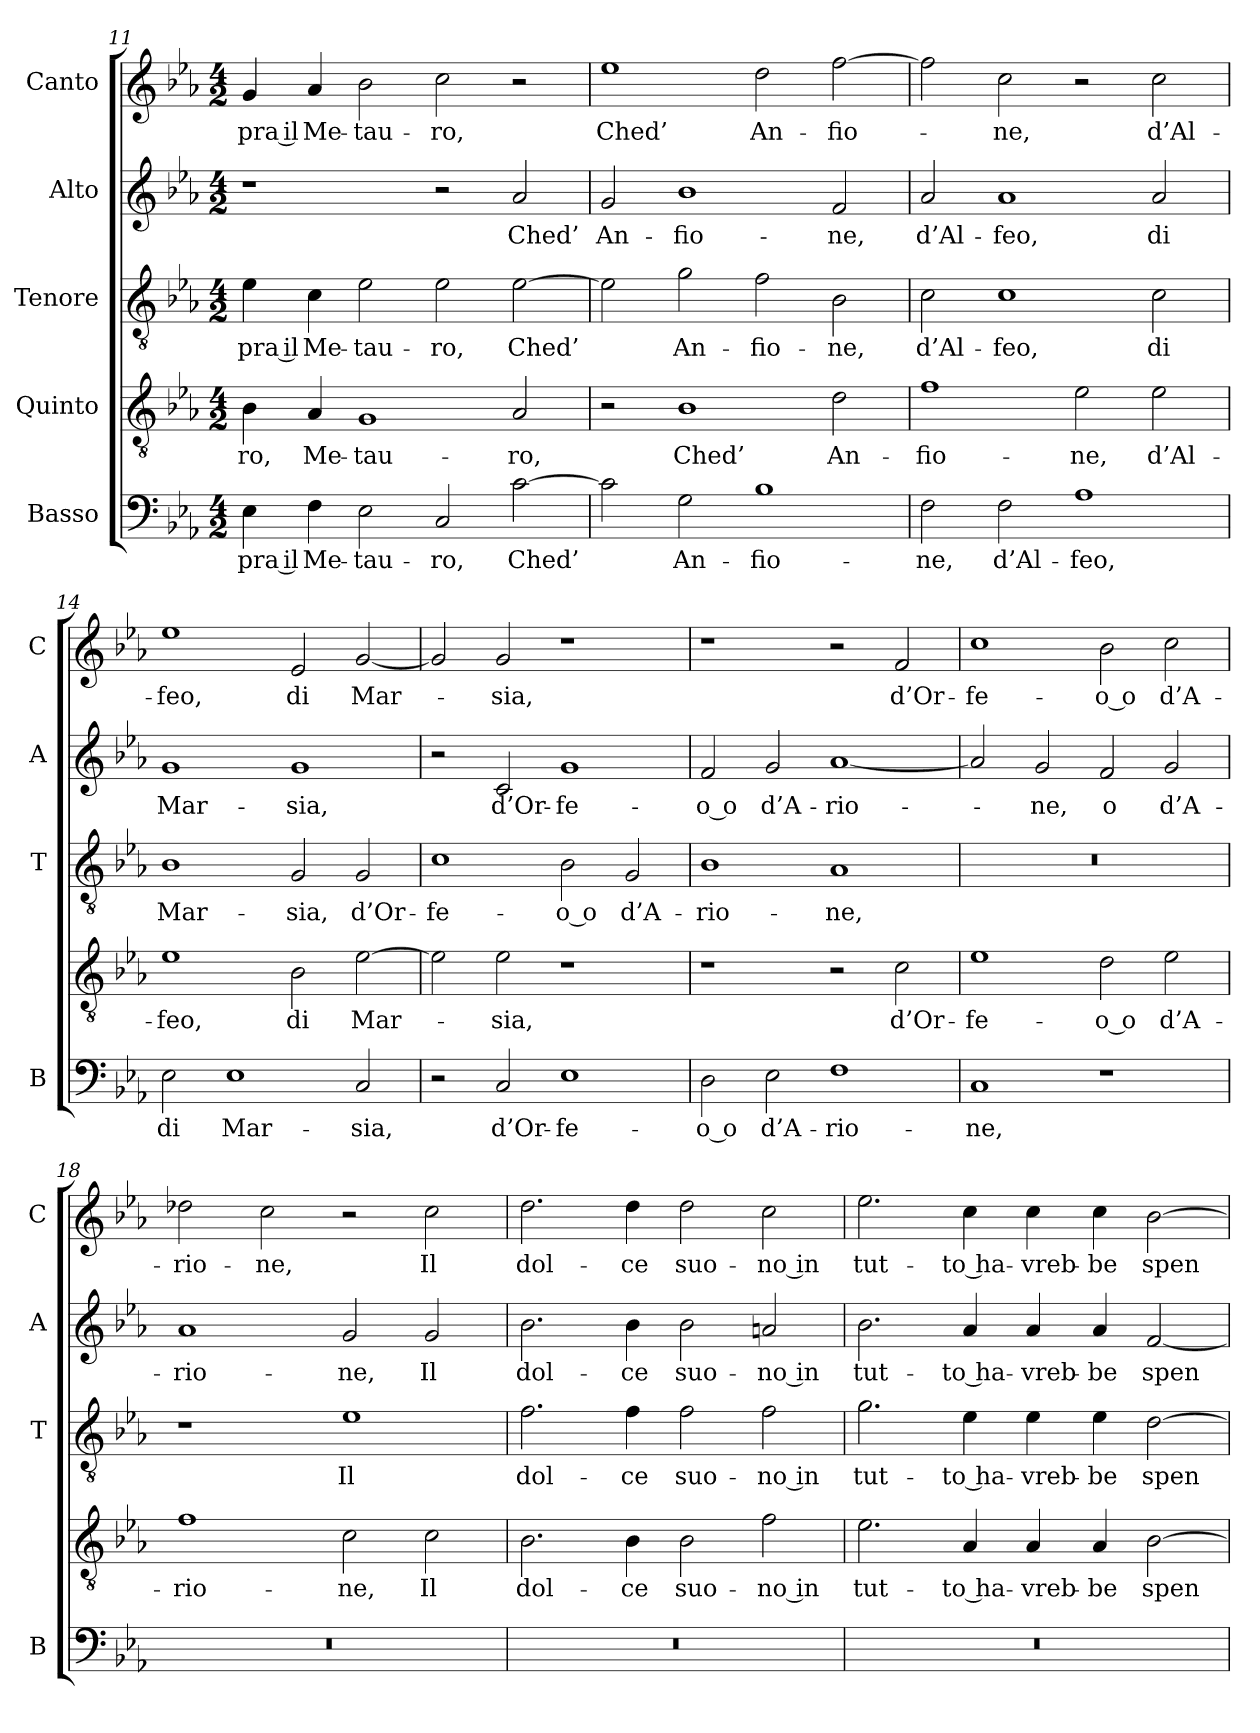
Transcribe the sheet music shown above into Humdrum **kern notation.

**kern	**text	**kern	**text	**kern	**text	**kern	**text	**kern	**text
*part5	*part5	*part4	*part4	*part3	*part3	*part2	*part2	*part1	*part1
*staff5	*staff5	*staff4	*staff4	*staff3	*staff3	*staff2	*staff2	*staff1	*staff1
*I"Basso	*	*I"Quinto	*	*I"Tenore	*	*I"Alto	*	*I"Canto	*
*I'B	*	*	*	*I'T	*	*I'A	*	*I'C	*
*clefF4	*	*clefGv2	*	*clefGv2	*	*clefG2	*	*clefG2	*
*k[b-e-a-]	*	*k[b-e-a-]	*	*k[b-e-a-]	*	*k[b-e-a-]	*	*k[b-e-a-]	*
*E-:	*	*E-:	*	*E-:	*	*E-:	*	*E-:	*
*M4/2	*	*M4/2	*	*M4/2	*	*M4/2	*	*M4/2	*
=11	=11	=11	=11	=11	=11	=11	=11	=11	=11
!	!LO:LY:b	!	!LO:LY:b	!	!LO:LY:b	!	!	!	!LO:LY:b
4E-\	-pra il	4B-\	-ro,	4e-\	-pra il	1r	.	4g/	-pra il
!	!LO:LY:b	!	!LO:LY:b	!	!LO:LY:b	!	!	!	!LO:LY:b
4F\	Me-	4A-/	Me-	4c\	Me-	.	.	4a-/	Me-
!	!LO:LY:b	!	!LO:LY:b	!	!LO:LY:b	!	!	!	!LO:LY:b
2E-\	-tau-	1G	-tau-	2e-\	-tau-	.	.	2b-\	-tau-
!	!LO:LY:b	!	!	!	!LO:LY:b	!	!	!	!LO:LY:b
2C/	-ro,	.	.	2e-\	-ro,	2r	.	2cc\	-ro,
!	!LO:LY:b	!	!LO:LY:b	!	!LO:LY:b	!	!LO:LY:b	!	!
[2c\	Ched’	2A-/	-ro,	[2e-\	Ched’	2a-/	Ched’	2r	.
=12	=12	=12	=12	=12	=12	=12	=12	=12	=12
!	!	!	!	!	!	!	!LO:LY:b	!	!LO:LY:b
2c\]	.	2r	.	2e-\]	.	2g/	An-	1ee-	Ched’
!	!LO:LY:b	!	!LO:LY:b	!	!LO:LY:b	!	!LO:LY:b	!	!
2G\	An-	1B-	Ched’	2g\	An-	1b-	-fio-	.	.
!	!LO:LY:b	!	!	!	!LO:LY:b	!	!	!	!LO:LY:b
1B-	-fio-	.	.	2f\	-fio-	.	.	2dd\	An-
!	!	!	!LO:LY:b	!	!LO:LY:b	!	!LO:LY:b	!	!LO:LY:b
.	.	2d\	An-	2B-\	-ne,	2f/	-ne,	[2ff\	-fio-
!!LO:LB:g=z
=13	=13	=13	=13	=13	=13	=13	=13	=13	=13
!	!LO:LY:b	!	!LO:LY:b	!	!LO:LY:b	!	!LO:LY:b	!	!
2F\	-ne,	1f	-fio-	2c\	d’Al-	2a-/	d’Al-	2ff\]	.
!	!LO:LY:b	!	!	!	!LO:LY:b	!	!LO:LY:b	!	!LO:LY:b
2F\	d’Al-	.	.	1c	-feo,	1a-	-feo,	2cc\	-ne,
!	!LO:LY:b	!	!LO:LY:b	!	!	!	!	!	!
1A-	-feo,	2e-\	-ne,	.	.	.	.	2r	.
!	!	!	!LO:LY:b	!	!LO:LY:b	!	!LO:LY:b	!	!LO:LY:b
.	.	2e-\	d’Al-	2c\	di	2a-/	di	2cc\	d’Al-
=14	=14	=14	=14	=14	=14	=14	=14	=14	=14
!	!LO:LY:b	!	!LO:LY:b	!	!LO:LY:b	!	!LO:LY:b	!	!LO:LY:b
2E-\	di	1e-	-feo,	1B-	Mar-	1g	Mar-	1ee-	-feo,
!	!LO:LY:b	!	!	!	!	!	!	!	!
1E-	Mar-	.	.	.	.	.	.	.	.
!	!	!	!LO:LY:b	!	!LO:LY:b	!	!LO:LY:b	!	!LO:LY:b
.	.	2B-\	di	2G/	-sia,	1g	-sia,	2e-/	di
!	!LO:LY:b	!	!LO:LY:b	!	!LO:LY:b	!	!	!	!LO:LY:b
2C/	-sia,	[2e-\	Mar-	2G/	d’Or-	.	.	[2g/	Mar-
=15	=15	=15	=15	=15	=15	=15	=15	=15	=15
!	!	!	!	!	!LO:LY:b	!	!	!	!
2r	.	2e-\]	.	1c	-fe-	2r	.	2g/]	.
!	!LO:LY:b	!	!LO:LY:b	!	!	!	!LO:LY:b	!	!LO:LY:b
2C/	d’Or-	2e-\	-sia,	.	.	2c/	d’Or-	2g/	-sia,
!	!LO:LY:b	!	!	!	!LO:LY:b	!	!LO:LY:b	!	!
1E-	-fe-	1r	.	2B-\	-o o	1g	-fe-	1r	.
!	!	!	!	!	!LO:LY:b	!	!	!	!
.	.	.	.	2G/	d’A-	.	.	.	.
=16	=16	=16	=16	=16	=16	=16	=16	=16	=16
!	!LO:LY:b	!	!	!	!LO:LY:b	!	!LO:LY:b	!	!
2D\	-o o	1r	.	1B-	-rio-	2f/	-o o	1r	.
!	!LO:LY:b	!	!	!	!	!	!LO:LY:b	!	!
2E-\	d’A-	.	.	.	.	2g/	d’A-	.	.
!	!LO:LY:b	!	!	!	!LO:LY:b	!	!LO:LY:b	!	!
1F	-rio-	2r	.	1A-	-ne,	[1a-	-rio-	2r	.
!	!	!	!LO:LY:b	!	!	!	!	!	!LO:LY:b
.	.	2c\	d’Or-	.	.	.	.	2f/	d’Or-
=17	=17	=17	=17	=17	=17	=17	=17	=17	=17
!	!LO:LY:b	!	!LO:LY:b	!	!	!	!	!	!LO:LY:b
1C	-ne,	1e-	-fe-	0r	.	2a-/]	.	1cc	-fe-
!	!	!	!	!	!	!	!LO:LY:b	!	!
.	.	.	.	.	.	2g/	-ne,	.	.
!	!	!	!LO:LY:b	!	!	!	!LO:LY:b	!	!LO:LY:b
1r	.	2d\	-o o	.	.	2f/	o	2b-\	-o o
!	!	!	!LO:LY:b	!	!	!	!LO:LY:b	!	!LO:LY:b
.	.	2e-\	d’A-	.	.	2g/	d’A-	2cc\	d’A-
!!LO:LB:g=z
=18	=18	=18	=18	=18	=18	=18	=18	=18	=18
!	!	!	!LO:LY:b	!	!	!	!LO:LY:b	!	!LO:LY:b
0r	.	1f	-rio-	1r	.	1a-	-rio-	2dd-X\	-rio-
!	!	!	!	!	!	!	!	!	!LO:LY:b
.	.	.	.	.	.	.	.	2cc\	-ne,
!	!	!	!LO:LY:b	!	!LO:LY:b	!	!LO:LY:b	!	!
.	.	2c\	-ne,	1e-	Il	2g/	-ne,	2r	.
!	!	!	!LO:LY:b	!	!	!	!LO:LY:b	!	!LO:LY:b
.	.	2c\	Il	.	.	2g/	Il	2cc\	Il
=19	=19	=19	=19	=19	=19	=19	=19	=19	=19
!	!	!	!LO:LY:b	!	!LO:LY:b	!	!LO:LY:b	!	!LO:LY:b
0r	.	2.B-\	dol-	2.f\	dol-	2.b-\	dol-	2.dd\	dol-
!	!	!	!LO:LY:b	!	!LO:LY:b	!	!LO:LY:b	!	!LO:LY:b
.	.	4B-\	-ce	4f\	-ce	4b-\	-ce	4dd\	-ce
!	!	!	!LO:LY:b	!	!LO:LY:b	!	!LO:LY:b	!	!LO:LY:b
.	.	2B-\	suo-	2f\	suo-	2b-\	suo-	2dd\	suo-
!	!	!	!LO:LY:b	!	!LO:LY:b	!	!LO:LY:b	!	!LO:LY:b
.	.	2f\	-no in	2f\	-no in	2an/	-no in	2cc\	-no in
=20	=20	=20	=20	=20	=20	=20	=20	=20	=20
!	!	!	!LO:LY:b	!	!LO:LY:b	!	!LO:LY:b	!	!LO:LY:b
0r	.	2.e-\	tut-	2.g\	tut-	2.b-\	tut-	2.ee-\	tut-
!	!	!	!LO:LY:b	!	!LO:LY:b	!	!LO:LY:b	!	!LO:LY:b
.	.	4A-/	-to ha-	4e-\	-to ha-	4a-/	-to ha-	4cc\	-to ha-
!	!	!	!LO:LY:b	!	!LO:LY:b	!	!LO:LY:b	!	!LO:LY:b
.	.	4A-/	-vreb-	4e-\	-vreb-	4a-/	-vreb-	4cc\	-vreb-
!	!	!	!LO:LY:b	!	!LO:LY:b	!	!LO:LY:b	!	!LO:LY:b
.	.	4A-/	-be	4e-\	-be	4a-/	-be	4cc\	-be
!	!	!	!LO:LY:b	!	!LO:LY:b	!	!LO:LY:b	!	!LO:LY:b
.	.	[2B-\	spen-	[2d\	spen-	[2f/	spen-	[2b-\	spen-
=	=	=	=	=	=	=	=	=	=
*-	*-	*-	*-	*-	*-	*-	*-	*-	*-
